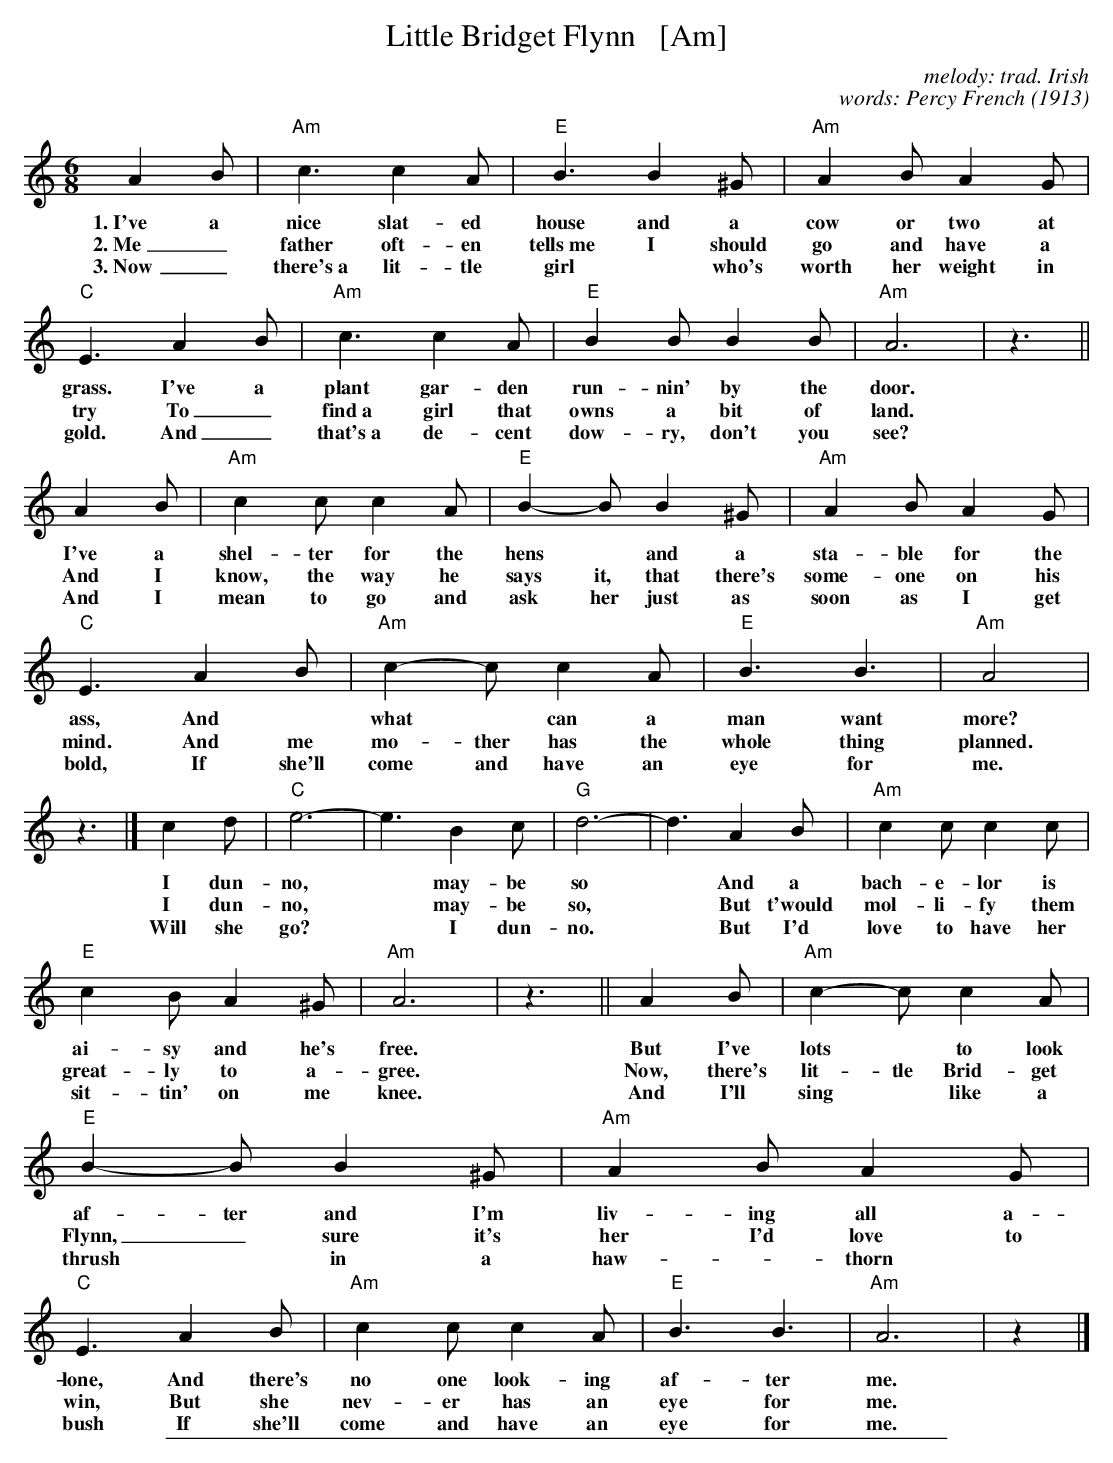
X:1
T: Little Bridget Flynn   [Am]
C: melody: trad. Irish
C: words: Percy French (1913)
M: 6/8
L: 1/8
K: Am
A2B | "Am"c3 c2A | "E"B3 B2^G | "Am"A2B A2G | "C"E3 A2B | "Am"c3 c2A | "E"B2B B2B | "Am"A6 | z3 ||
w:1.~I've a nice slat-ed house and a cow or two at grass. I've a plant gar-den run-nin' by the door.
w:2.~Me_ father oft-en tells~me I should go and have a try To_ find~a girl that owns a bit of land.
w:3.~Now_ there's~a lit-tle girl* who's worth her weight in gold. And_ that's~a de-cent dow-ry, don't you see?
A2B | "Am"c2c c2A | "E"B2-B B2^G | "Am"A2B A2G | "C"E3 A2B | "Am"c2-c c2A | "E"B3 B3 | "Am"A4 | z3 |]
w: I've a shel-ter for the hens* and a sta-ble for the ass, And* what* can a man want more?
w: And I know, the way he says it, that there's some-one on his mind. And me mo-ther has the whole thing planned.
w: And I mean to go and ask her just as soon as I get bold, If she'll come and have an eye for me.
c2d | "C"e6- | e3 B2c | "G"d6- | d3 A2B | "Am"c2c c2c | "E"c2B A2^G | "Am"A6 | z3 ||
w: I dun-no,* may-be so* And a bach-e-lor is ai-sy and he's free.
w: I dun-no,* may-be so,* But t'would mol-li-fy them great-ly to a-gree.
w: Will she go?* I dun-no.* But I'd love to have her sit-tin' on me knee.
A2B | "Am"c2-c c2A | "E"B2-B B2^G | "Am"A2B A2G | "C"E3 A2B | "Am"c2c c2A | "E"B3 B3 | "Am"A6 | z2 |]
w: But I've lots* to look af-ter and I'm liv-ing all a-lone, And there's no one look-ing af-ter me.
w: Now, there's lit-tle Brid-get Flynn,_ sure it's her I'd love to win, But she nev-er has an eye for me.
w: And I'll sing* like a thrush* in a haw-*thorn* bush If she'll come and have an eye for me.
